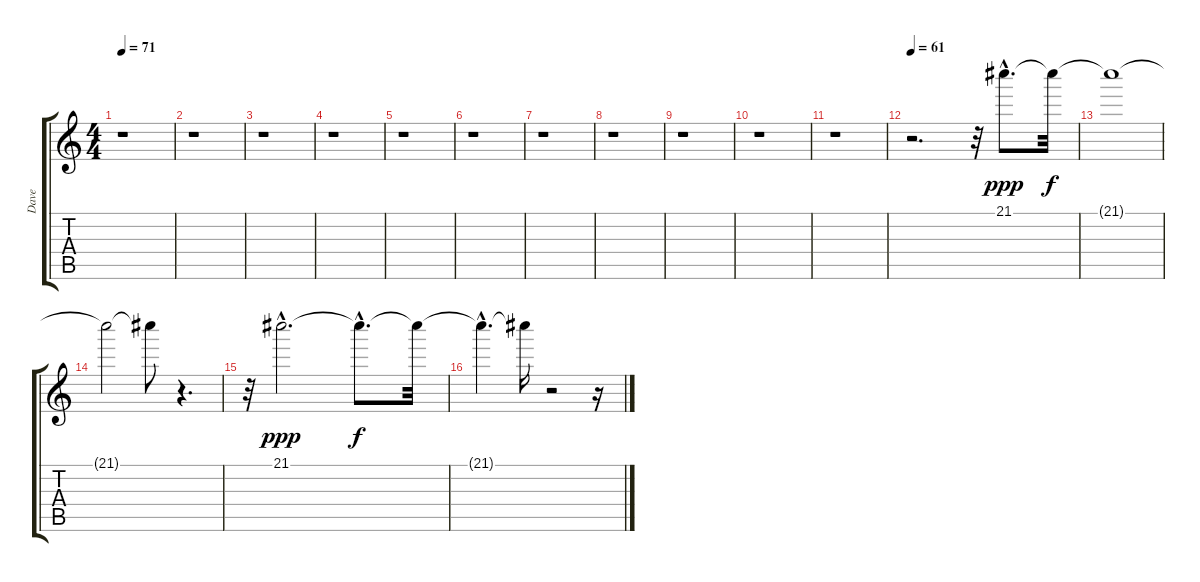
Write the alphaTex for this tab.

\track ("Dave" "Dave") {instrument electricguitarjazz}
\staff {score tabs}
\tuning (E4 B3 G3 D3 A2 E2) {hide}
\ts (4 4)
\tempo 71
\clef g2
\ks c
r.1{dy f} |
r.1 |
r.1 |
r.1 |
r.1 |
r.1 |
r.1 |
r.1 |
r.1 |
r.1 |
r.1 |
\tempo 61
r.2{d} r.32 21.1{hac}.8{d dy ppp} 21.1{t}.32{dy f} |
21.1{t}.1 |
21.1{t}.2 21.1{t}.8 r.4{d} |
r.32 21.1{hac}.2{d dy ppp} 21.1{hac t}.8{d dy f} 21.1{t}.32 |
21.1{hac t}.4{d} 21.1{t}.16 r.2 r.16
